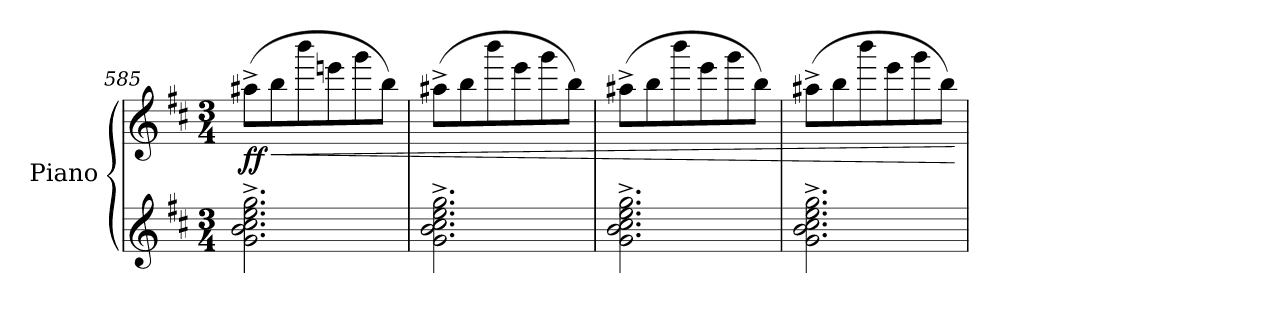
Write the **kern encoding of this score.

**kern	**kern	**dynam
*part1	*part1	*part1
*staff2	*staff1	*staff1/2
*I"Piano	*	*
*I'Pno	*	*
*clefG2	*clefG2	*
*k[f#c#]	*k[f#c#]	*
*M3/4	*M3/4	*
=585	=585	=585
!	!	!LO:DY:b
2.g\^ 2.b\^ 2.cc#\^ 2.ee\^ 2.gg\^	(8aa#X^\L	ff
!	!	!LO:HP:b
.	8bb\	<
.	8bbb\	.
.	8eeen\	.
.	8ggg\	.
.	8bb\J)	.
!!LO:LB:g=z
=586	=586	=586
2.g\^ 2.b\^ 2.cc#\^ 2.ee\^ 2.gg\^	(8aa#X^\L	.
.	8bb\	.
.	8bbb\	.
.	8eee\	.
.	8ggg\	.
.	8bb\J)	.
=587	=587	=587
2.g\^ 2.b\^ 2.cc#\^ 2.ee\^ 2.gg\^	(8aa#X^\L	.
.	8bb\	.
.	8bbb\	.
.	8eee\	.
.	8ggg\	.
.	8bb\J)	.
=588	=588	=588
2.g\^ 2.b\^ 2.cc#\^ 2.ee\^ 2.gg\^	(8aa#X^\L	.
.	8bb\	.
.	8bbb\	.
.	8eee\	.
.	8ggg\	.
.	8bb\J)	.
.	.	[
=	=	=
*-	*-	*-
